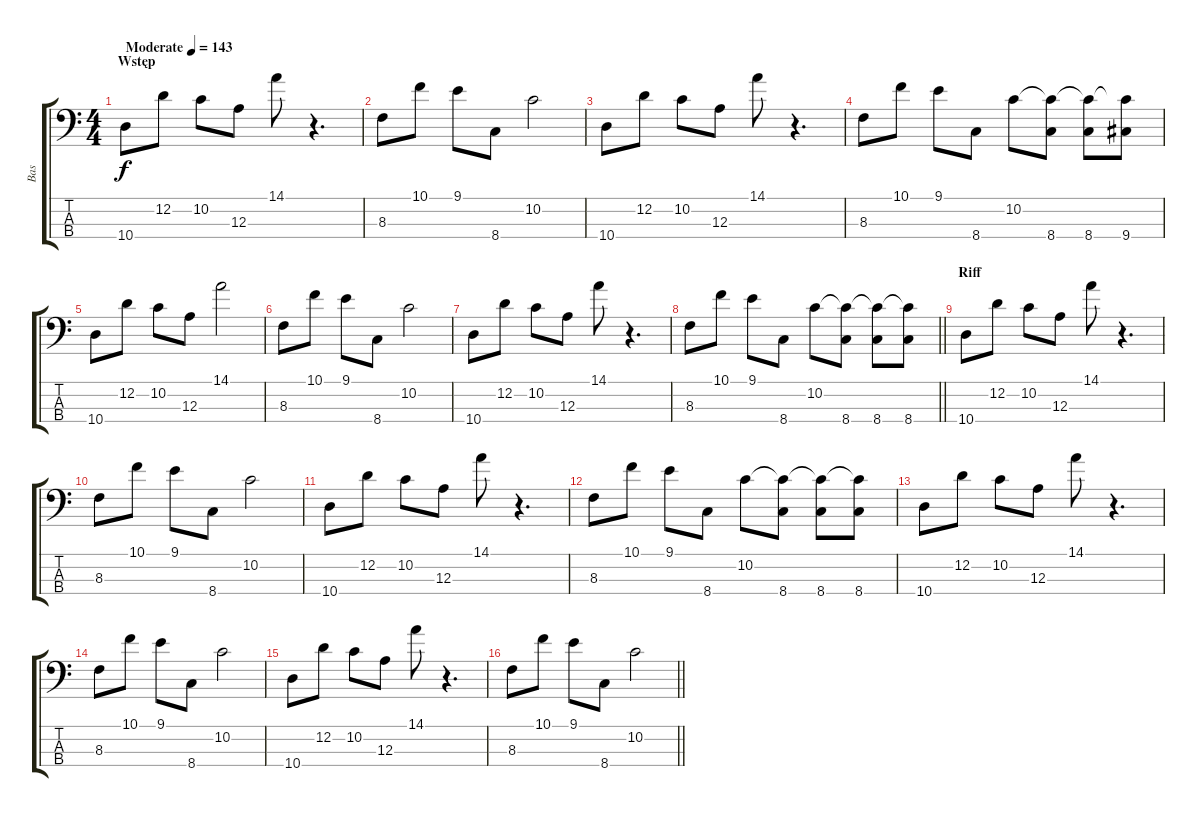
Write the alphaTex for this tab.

\track ("Bas" "Bas") {instrument electricbassfinger}
\staff {score tabs}
\tuning (G2 D2 A1 E1) {hide}
\ts (4 4)
\section ("" "Wstęp")
\tempo (143 "Moderate")
\clef f4
\ks c
10.4.8{dy f instrument electricbassfinger} 12.2.8 10.2.8 12.3.8 14.1.8 r.4{d} |
8.3.8 10.1.8 9.1.8 8.4.8 10.2.2 |
10.4.8 12.2.8 10.2.8 12.3.8 14.1.8 r.4{d} |
8.3.8 10.1.8 9.1.8 8.4.8 10.2.8 (10.2{t} 8.4).8 (10.2{t} 8.4).8 (10.2{t} 9.4).8 |
10.4.8 12.2.8 10.2.8 12.3.8 14.1.2 |
8.3.8 10.1.8 9.1.8 8.4.8 10.2.2 |
10.4.8 12.2.8 10.2.8 12.3.8 14.1.8 r.4{d} |
\barLineRight lightlight
8.3.8 10.1.8 9.1.8 8.4.8 10.2.8 (10.2{t} 8.4).8 (10.2{t} 8.4).8 (10.2{t} 8.4).8 |
\section ("" "Riff")
10.4.8 12.2.8 10.2.8 12.3.8 14.1.8 r.4{d} |
8.3.8 10.1.8 9.1.8 8.4.8 10.2.2 |
10.4.8 12.2.8 10.2.8 12.3.8 14.1.8 r.4{d} |
8.3.8 10.1.8 9.1.8 8.4.8 10.2.8 (10.2{t} 8.4).8 (10.2{t} 8.4).8 (10.2{t} 8.4).8 |
10.4.8 12.2.8 10.2.8 12.3.8 14.1.8 r.4{d} |
8.3.8 10.1.8 9.1.8 8.4.8 10.2.2 |
10.4.8 12.2.8 10.2.8 12.3.8 14.1.8 r.4{d} |
\barLineRight lightlight
8.3.8 10.1.8 9.1.8 8.4.8 10.2.2
